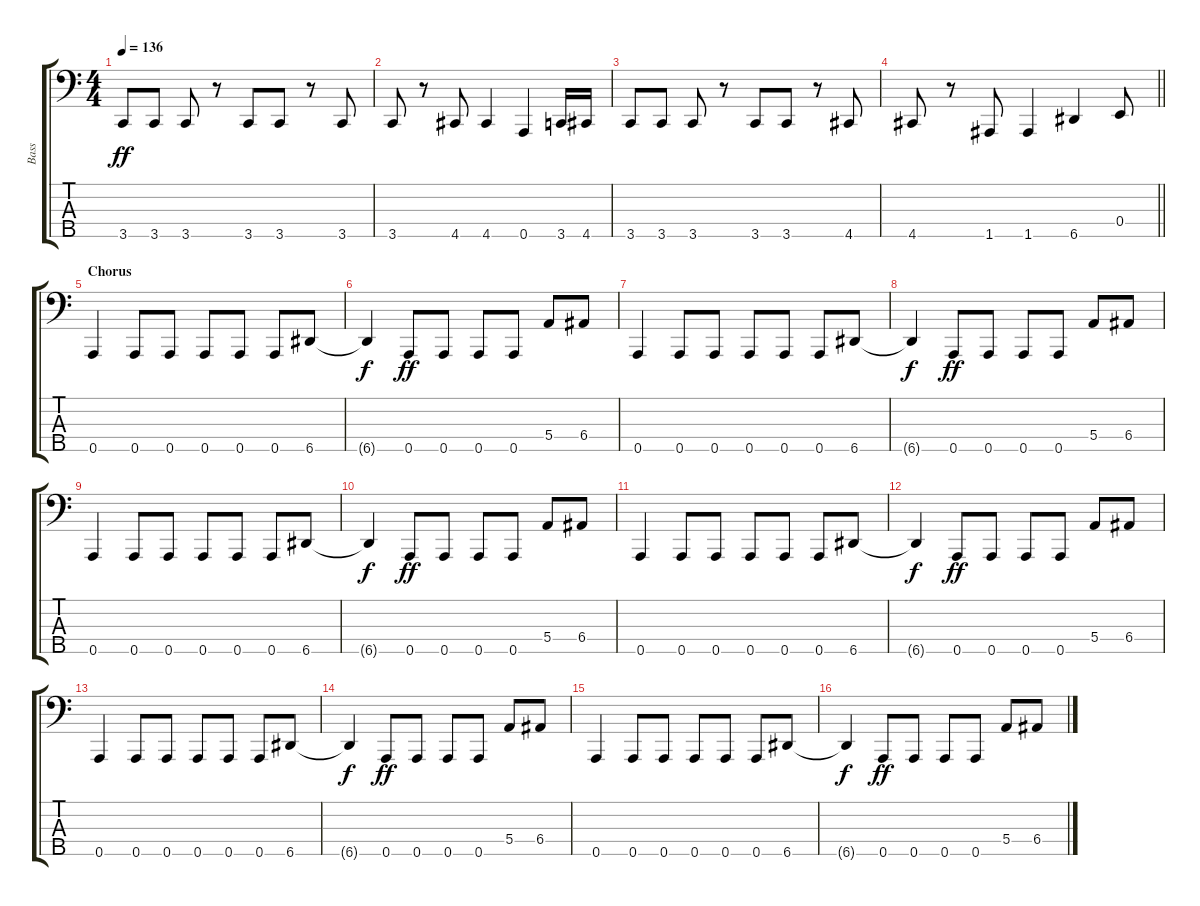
\track ("Bass" "Bass") {instrument electricbasspick}
\staff {score tabs}
\tuning (G2 D2 A1 E1 A0) {hide}
\ts (4 4)
\tempo 136
\clef f4
\ks c
3.5.8{dy ff} 3.5.8 3.5.8 r.8 3.5.8 3.5.8 r.8 3.5.8 |
3.5.8 r.8 4.5.8 4.5.4 0.5.4 3.5.16 4.5.16 |
3.5.8 3.5.8 3.5.8 r.8 3.5.8 3.5.8 r.8 4.5.8 |
\barLineRight lightlight
4.5.8 r.8 1.5.8 1.5.4 6.5.4 0.4.8 |
\section ("" "Chorus")
0.5.4 0.5.8 0.5.8 0.5.8 0.5.8 0.5.8 6.5.8 |
6.5{t}.4{dy f} 0.5.8{dy ff} 0.5.8 0.5.8 0.5.8 5.4.8 6.4.8 |
0.5.4 0.5.8 0.5.8 0.5.8 0.5.8 0.5.8 6.5.8 |
6.5{t}.4{dy f} 0.5.8{dy ff} 0.5.8 0.5.8 0.5.8 5.4.8 6.4.8 |
0.5.4 0.5.8 0.5.8 0.5.8 0.5.8 0.5.8 6.5.8 |
6.5{t}.4{dy f} 0.5.8{dy ff} 0.5.8 0.5.8 0.5.8 5.4.8 6.4.8 |
0.5.4 0.5.8 0.5.8 0.5.8 0.5.8 0.5.8 6.5.8 |
6.5{t}.4{dy f} 0.5.8{dy ff} 0.5.8 0.5.8 0.5.8 5.4.8 6.4.8 |
0.5.4 0.5.8 0.5.8 0.5.8 0.5.8 0.5.8 6.5.8 |
6.5{t}.4{dy f} 0.5.8{dy ff} 0.5.8 0.5.8 0.5.8 5.4.8 6.4.8 |
0.5.4 0.5.8 0.5.8 0.5.8 0.5.8 0.5.8 6.5.8 |
6.5{t}.4{dy f} 0.5.8{dy ff} 0.5.8 0.5.8 0.5.8 5.4.8 6.4.8
